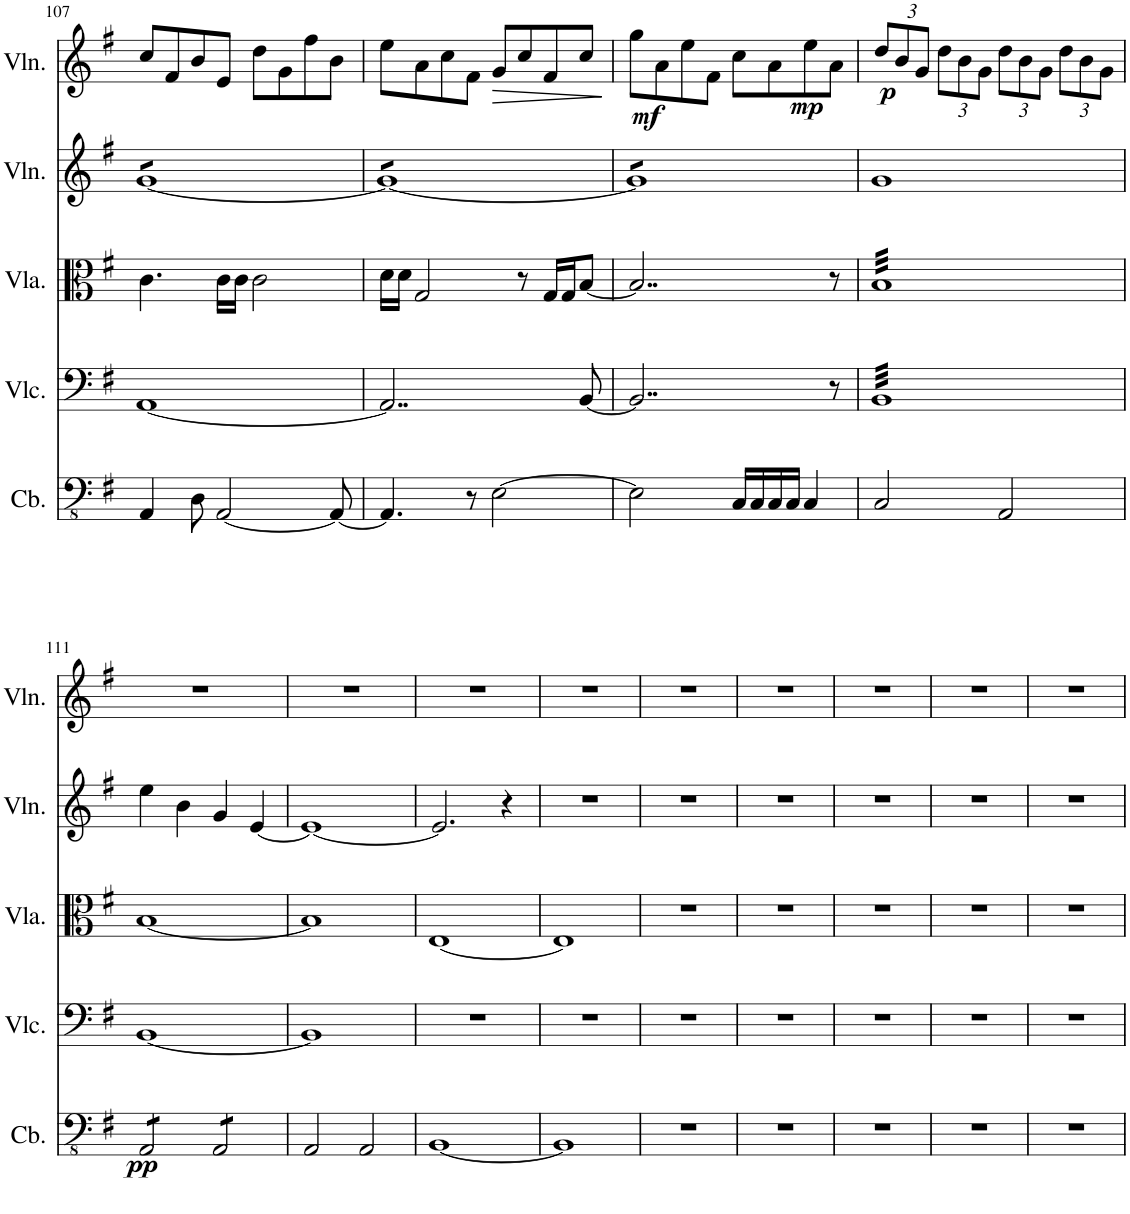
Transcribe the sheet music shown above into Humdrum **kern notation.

**kern	**dynam	**kern	**kern	**kern	**kern	**dynam
*part5	*part5	*part4	*part3	*part2	*part1	*part1
*staff5	*staff5	*staff4	*staff3	*staff2	*staff1	*staff1
*I"Contrabass	*	*I"Violoncello	*I"Viola	*I"Violin	*I"Violin	*
*I'Cb.	*	*I'Vlc.	*I'Vla.	*I'Vln.	*I'Vln.	*
!!LO:PB:g=z
*clefFv4	*	*clefF4	*clefC3	*clefG2	*clefG2	*
*Trd7c12	*	*	*	*	*	*
*k[f#]	*	*k[f#]	*k[f#]	*k[f#]	*k[f#]	*
*M4/4	*	*M4/4	*M4/4	*M4/4	*M4/4	*
=107	=107	=107	=107	=107	=107	=107
*	*	*	*	*tremolo	*	*
4AAA/	.	[1AA	4.c\	[8gL	8cc/L	.
.	.	.	.	8g	8f#/	.
8DD\	.	.	.	8g	8b/	.
[2AAA/	.	.	16c\LL	8g	8e/J	.
.	.	.	16c\JJ	.	.	.
.	.	.	2c\	8g	8dd\L	.
.	.	.	.	8g	8g\	.
.	.	.	.	8g	8ff#\	.
8AAA/_	.	.	.	8gJ	8b\J	.
=108	=108	=108	=108	=108	=108	=108
4.AAA/]	.	2..AA/]	16d\LL	8gL	8ee\L	.
.	.	.	16d\JJ	.	.	.
.	.	.	2G/	8g	8a\	.
.	.	.	.	8g	8cc\	.
8r	.	.	.	8g	8f#\J	.
!	!	!	!	!	!	!LO:HP:b
[2EE\	.	.	.	8g	8g/L	>
.	.	.	8r	8g	8cc/	.
.	.	.	16G/LL	8g	8f#/	.
.	.	.	16G/J	.	.	.
.	.	[8BB/	[8B/J	8gJ	8cc/J	.
.	.	.	.	.	.	]
=109	=109	=109	=109	=109	=109	=109
2EE\]	.	2..BB/]	2..B/]	8g]L	8gg\L	.
!	!	!	!	!	!	!LO:DY:b
.	.	.	.	8g	8a\	mf
.	.	.	.	8g	8ee\	.
.	.	.	.	8g	8f#\J	.
16CC/LL	.	.	.	8g	8cc\L	.
16CC/	.	.	.	.	.	.
16CC/	.	.	.	8g	8a\	.
16CC/JJ	.	.	.	.	.	.
!	!	!	!	!	!	!LO:DY:b
4CC/	.	.	.	8g	8ee\	mp
.	.	8r	8r	8gJ	8a\J	.
*	*	*	*	*Xtremolo	*	*
=110	=110	=110	=110	=110	=110	=110
*	*	*	*	*	*Xbrackettup	*
!	!	!	!	!	!	!LO:DY:b
*	*	*tremolo	*	*	*	*
*	*	*	*tremolo	*	*	*
2CC/	.	32BBLLL	32BLLL	1g	12dd/L	p
.	.	32BB	32B	.	.	.
.	.	32BB	32B	.	.	.
.	.	.	.	.	12b/	.
.	.	32BB	32B	.	.	.
.	.	32BB	32B	.	.	.
.	.	32BB	32B	.	.	.
.	.	.	.	.	12g/J	.
.	.	32BB	32B	.	.	.
.	.	32BB	32B	.	.	.
.	.	32BB	32B	.	12dd\L	.
.	.	32BB	32B	.	.	.
.	.	32BB	32B	.	.	.
.	.	.	.	.	12b\	.
.	.	32BB	32B	.	.	.
.	.	32BB	32B	.	.	.
.	.	32BB	32B	.	.	.
.	.	.	.	.	12g\J	.
.	.	32BB	32B	.	.	.
.	.	32BB	32B	.	.	.
2AAA/	.	32BB	32B	.	12dd\L	.
.	.	32BB	32B	.	.	.
.	.	32BB	32B	.	.	.
.	.	.	.	.	12b\	.
.	.	32BB	32B	.	.	.
.	.	32BB	32B	.	.	.
.	.	32BB	32B	.	.	.
.	.	.	.	.	12g\J	.
.	.	32BB	32B	.	.	.
.	.	32BB	32B	.	.	.
.	.	32BB	32B	.	12dd\L	.
.	.	32BB	32B	.	.	.
.	.	32BB	32B	.	.	.
.	.	.	.	.	12b\	.
.	.	32BB	32B	.	.	.
.	.	32BB	32B	.	.	.
.	.	32BB	32B	.	.	.
.	.	.	.	.	12g\J	.
.	.	32BB	32B	.	.	.
.	.	32BBJJJ	32BJJJ	.	.	.
*	*	*	*Xtremolo	*	*	*
*	*	*Xtremolo	*	*	*	*
!!LO:LB:g=z
=111	=111	=111	=111	=111	=111	=111
!	!LO:DY:b	!	!	!	!	!
*tremolo	*	*	*	*	*	*
8AAA/L	pp	[1BB	[1B	4ee\	1r	.
8AAA/	.	.	.	.	.	.
8AAA/	.	.	.	4b\	.	.
8AAA/J	.	.	.	.	.	.
8AAA/L	.	.	.	4g/	.	.
8AAA/	.	.	.	.	.	.
8AAA/	.	.	.	[4e/	.	.
8AAA/J	.	.	.	.	.	.
*Xtremolo	*	*	*	*	*	*
=112	=112	=112	=112	=112	=112	=112
2AAA/	.	1BB]	1B]	1e_	1r	.
2AAA/	.	.	.	.	.	.
=113	=113	=113	=113	=113	=113	=113
[1BBB	.	1r	[1E	2.e/]	1r	.
.	.	.	.	4r	.	.
=114	=114	=114	=114	=114	=114	=114
1BBB]	.	1r	1E]	1r	1r	.
=115	=115	=115	=115	=115	=115	=115
1r	.	1r	1r	1r	1r	.
=116	=116	=116	=116	=116	=116	=116
1r	.	1r	1r	1r	1r	.
=117	=117	=117	=117	=117	=117	=117
1r	.	1r	1r	1r	1r	.
=118	=118	=118	=118	=118	=118	=118
1r	.	1r	1r	1r	1r	.
=119	=119	=119	=119	=119	=119	=119
1r	.	1r	1r	1r	1r	.
=	=	=	=	=	=	=
*-	*-	*-	*-	*-	*-	*-
